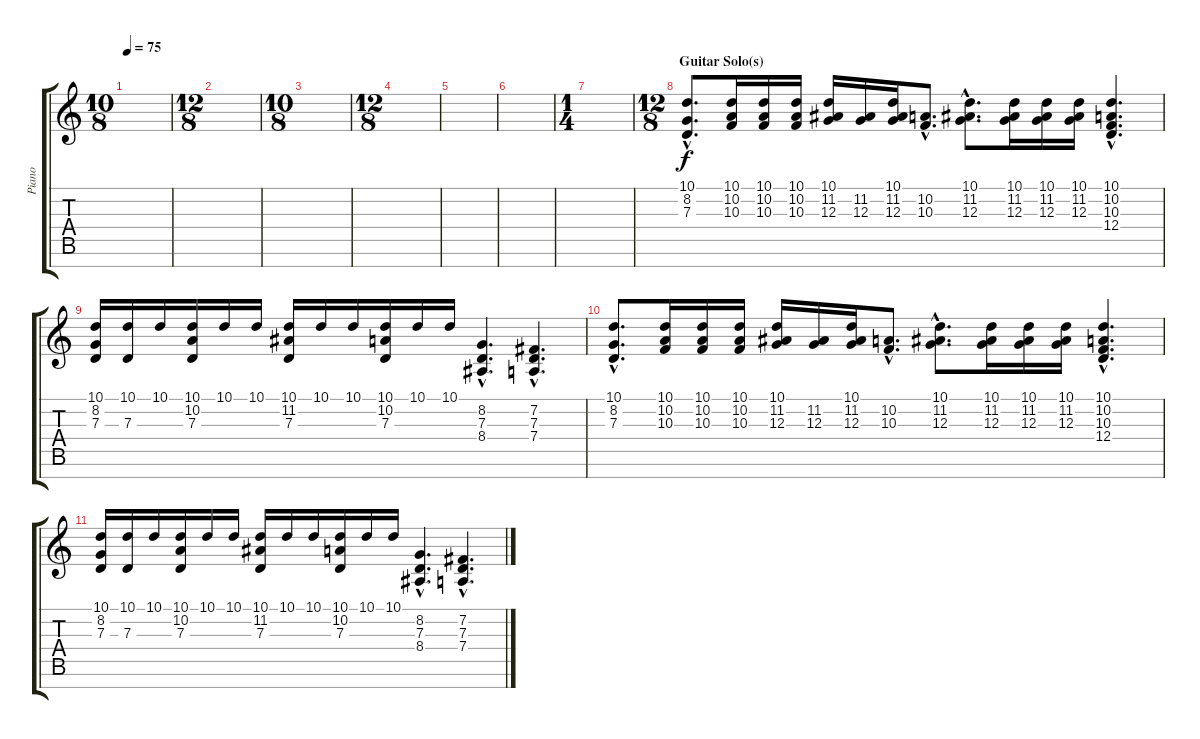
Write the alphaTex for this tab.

\track ("Piano" "Piano") {instrument brightacousticpiano}
\staff {score tabs}
\tuning (E4 B3 G3 D3 A2 E2 B1) {hide}
\ts (10 8)
\tempo 75
\clef g2
\ks c
|
\ts (12 8)
|
\ts (10 8)
|
\ts (12 8)
|
|
|
\ts (1 4)
|
\ts (12 8)
\section ("" "Guitar Solo(s)")
(10.1{hac} 8.2{hac} 7.3{hac}).8{d} (10.1 10.2 10.3).16 (10.1 10.2 10.3).16 (10.1 10.2 10.3).16 (10.1 11.2 12.3).16 (11.2 12.3).16 (10.1 11.2 12.3).16 (10.2{hac} 10.3{hac}).8{d} (10.1{hac} 11.2{hac} 12.3{hac}).8{d} (10.1 11.2 12.3).16 (10.1 11.2 12.3).16 (10.1 11.2 12.3).16 (10.1{hac} 10.2{hac} 10.3{hac} 12.4{hac}).4{d} |
(10.1 8.2 7.3).16 (10.1 7.3).16 10.1.16 (10.1 10.2 7.3).16 10.1.16 10.1.16 (10.1 11.2 7.3).16 10.1.16 10.1.16 (10.1 10.2 7.3).16 10.1.16 10.1.16 (8.2{hac} 7.3{hac} 8.4{hac}).4{d} (7.2{hac} 7.3{hac} 7.4{hac}).4{d} |
(10.1{hac} 8.2{hac} 7.3{hac}).8{d} (10.1 10.2 10.3).16 (10.1 10.2 10.3).16 (10.1 10.2 10.3).16 (10.1 11.2 12.3).16 (11.2 12.3).16 (10.1 11.2 12.3).16 (10.2{hac} 10.3{hac}).8{d} (10.1{hac} 11.2{hac} 12.3{hac}).8{d} (10.1 11.2 12.3).16 (10.1 11.2 12.3).16 (10.1 11.2 12.3).16 (10.1{hac} 10.2{hac} 10.3{hac} 12.4{hac}).4{d} |
(10.1 8.2 7.3).16 (10.1 7.3).16 10.1.16 (10.1 10.2 7.3).16 10.1.16 10.1.16 (10.1 11.2 7.3).16 10.1.16 10.1.16 (10.1 10.2 7.3).16 10.1.16 10.1.16 (8.2{hac} 7.3{hac} 8.4{hac}).4{d} (7.2{hac} 7.3{hac} 7.4{hac}).4{d}
